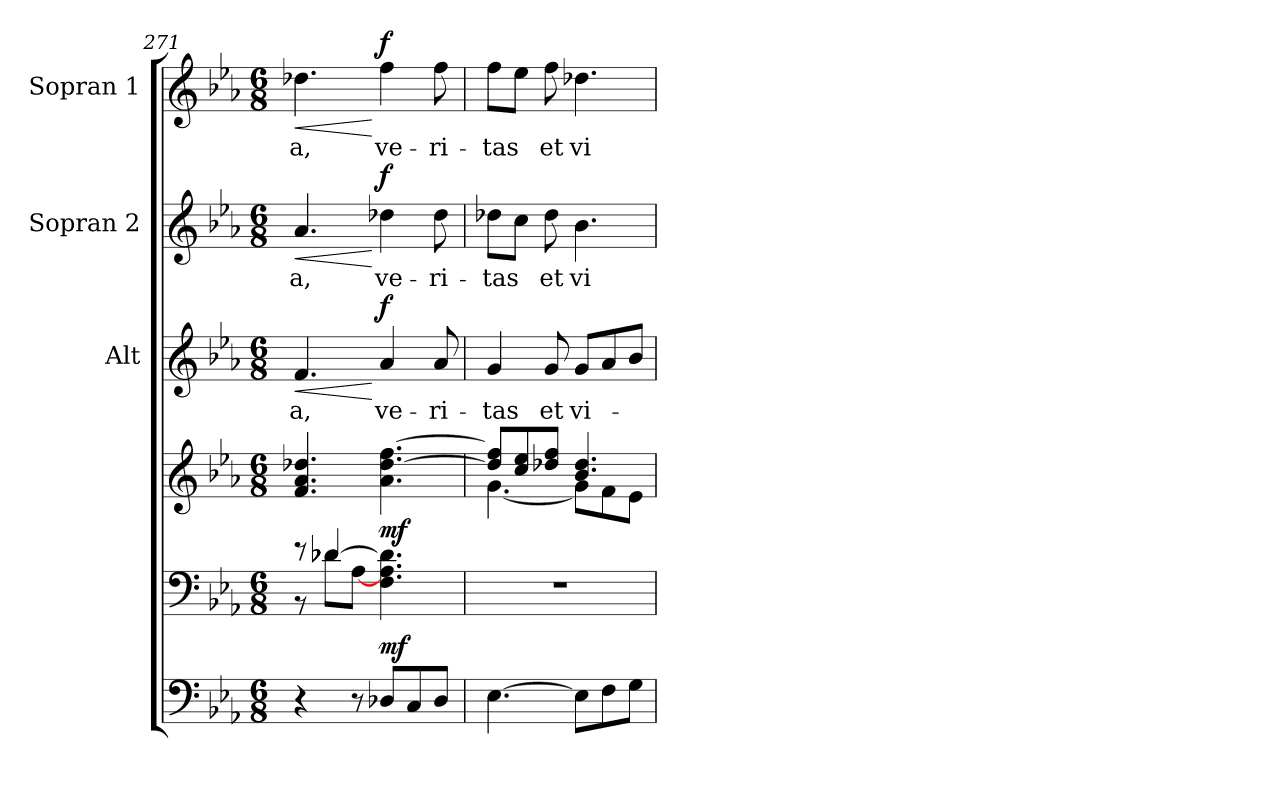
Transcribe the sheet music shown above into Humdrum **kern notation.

**kern	**dynam	**kern	**kern	**dynam	**kern	**text	**dynam	**kern	**text	**dynam	**kern	**text	**dynam
*part5	*part5	*part4	*part4	*part4	*part3	*part3	*part3	*part2	*part2	*part2	*part1	*part1	*part1
*staff6	*staff6	*staff5	*staff4	*staff4/5	*staff3	*staff3	*staff3	*staff2	*staff2	*staff2	*staff1	*staff1	*staff1
*	*	*	*	*	*I"Alt	*	*	*I"Sopran 2	*	*	*I"Sopran 1	*	*
*	*	*	*	*	*I'A.	*	*	*I'S. 2	*	*	*I'S. 1	*	*
*clefF4	*	*clefF4	*clefG2	*	*clefG2	*	*	*clefG2	*	*	*clefG2	*	*
*k[b-e-a-]	*	*k[b-e-a-]	*k[b-e-a-]	*	*k[b-e-a-]	*	*	*k[b-e-a-]	*	*	*k[b-e-a-]	*	*
*E-:	*	*E-:	*E-:	*	*E-:	*	*	*E-:	*	*	*E-:	*	*
*M6/8	*	*M6/8	*M6/8	*	*M6/8	*	*	*M6/8	*	*	*M6/8	*	*
=271	=271	=271	=271	=271	=271	=271	=271	=271	=271	=271	=271	=271	=271
*	*	*^	*	*	*	*	*	*	*	*	*	*	*
!	!	!	!	!	!	!	!LO:LY:b	!LO:HP:b	!	!LO:LY:b	!LO:HP:b	!	!LO:LY:b	!LO:HP:b
4r	.	8r	8r	4.f/ 4.a-/ 4.dd-X/	.	4.f/	-a,	<	4.a-/	-a,	<	4.dd-X\	-a,	<
.	.	[>4d-X/	8d-\L	.	.	.	.	.	.	.	.	.	.	.
8r	.	.	[<8A-\J	.	.	.	.	.	.	.	.	.	.	.
!	!LO:DY:a	!	!	!	!LO:DY:b	!	!LO:LY:b	!LO:DY:n=1:a	!	!LO:LY:b	!LO:DY:n=1:a	!	!LO:LY:b	!LO:DY:n=1:a
8D-X/L	mf	4.F\ 4.A-\ 4.d-\]	4.ryy	4.a-\ [4.dd-\ [4.ff\	mf	4a-/	ve-	[ f	4dd-X\	ve-	[ f	4ff\	ve-	[ f
8C/	.	.	.	.	.	.	.	.	.	.	.	.	.	.
!	!	!	!	!	!	!	!LO:LY:b	!	!	!LO:LY:b	!	!	!LO:LY:b	!
8D-/J	.	.	.	.	.	8a-/	-ri-	.	8dd-\	-ri-	.	8ff\	-ri-	.
*	*	*v	*v	*	*	*	*	*	*	*	*	*	*	*
=272	=272	=272	=272	=272	=272	=272	=272	=272	=272	=272	=272	=272	=272
*	*	*	*^	*	*	*	*	*	*	*	*	*	*
!	!	!	!	!	!	!	!LO:LY:b	!	!	!LO:LY:b	!	!	!LO:LY:b	!
[4.E-\	.	2.r	8dd-/] 8ff/]L	[<4.g\	.	4g/	-tas	.	8dd-X\L	-tas	.	8ff\L	-tas	.
.	.	.	8cc/ 8ee-/	.	.	.	.	.	8cc\J	.	.	8ee-\J	.	.
!	!	!	!	!	!	!	!LO:LY:b	!	!	!LO:LY:b	!	!	!LO:LY:b	!
.	.	.	8dd-X/ 8ff/J	.	.	8g/	et	.	8dd-\	et	.	8ff\	et	.
!	!	!	!	!	!	!	!LO:LY:b	!	!	!LO:LY:b	!	!	!LO:LY:b	!
8E-\L]	.	.	4.b-/ 4.dd-/	8g\L]	.	8g/L	vi-	.	4.b-\	vi-	.	4.dd-X\	vi-	.
8F\	.	.	.	8f\	.	8a-/	.	.	.	.	.	.	.	.
8G\J	.	.	.	8e-\J	.	8b-/J	.	.	.	.	.	.	.	.
*	*	*	*v	*v	*	*	*	*	*	*	*	*	*	*
=	=	=	=	=	=	=	=	=	=	=	=	=	=
*-	*-	*-	*-	*-	*-	*-	*-	*-	*-	*-	*-	*-	*-
